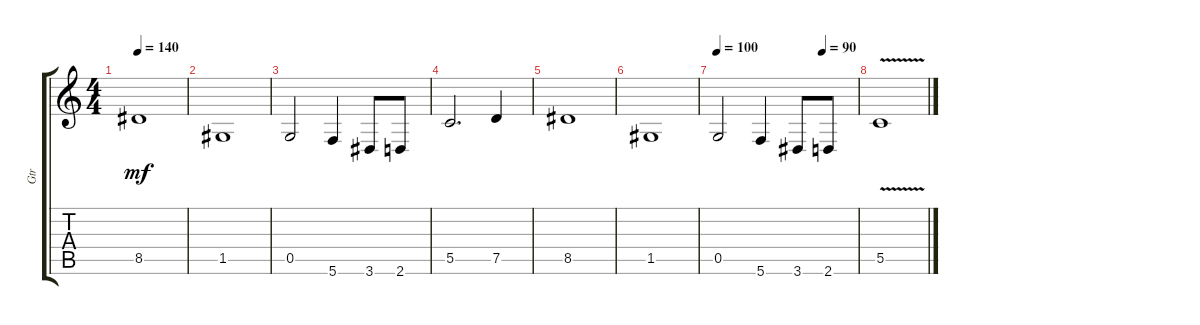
\track ("Gtr" "Gtr") {instrument distortionguitar}
\staff {score tabs}
\tuning (E4 B3 G3 D3 G2 C2) {hide}
\ts (4 4)
\tempo 140
\clef g2
\ks c
8.5.1{dy mf} |
1.5.1 |
0.5.2 5.6.4 3.6.8 2.6.8 |
5.5.2{d} 7.5.4 |
8.5.1 |
1.5.1 |
\tempo 100
\tempo (90 0.75)
0.5.2 5.6.4 3.6.8 2.6.8 |
5.5{v}.1
